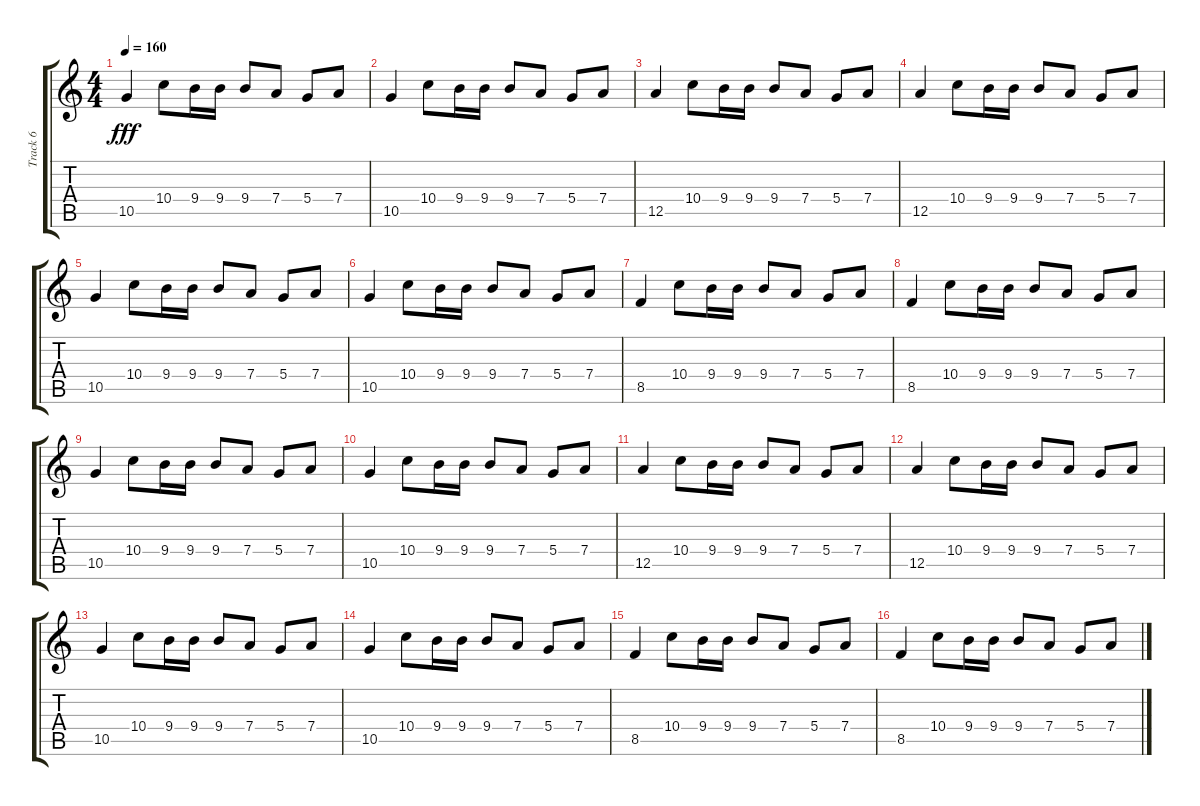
\track ("Track 6" "Track 6") {instrument distortionguitar}
\staff {score tabs}
\tuning (E4 B3 G3 D3 A2 E2) {hide}
\ts (4 4)
\tempo 160
\clef g2
\ks c
10.5.4{dy fff} 10.4.8 9.4.16 9.4.16 9.4.8 7.4.8 5.4.8 7.4.8 |
10.5.4 10.4.8 9.4.16 9.4.16 9.4.8 7.4.8 5.4.8 7.4.8 |
12.5.4 10.4.8 9.4.16 9.4.16 9.4.8 7.4.8 5.4.8 7.4.8 |
12.5.4 10.4.8 9.4.16 9.4.16 9.4.8 7.4.8 5.4.8 7.4.8 |
10.5.4 10.4.8 9.4.16 9.4.16 9.4.8 7.4.8 5.4.8 7.4.8 |
10.5.4 10.4.8 9.4.16 9.4.16 9.4.8 7.4.8 5.4.8 7.4.8 |
8.5.4 10.4.8 9.4.16 9.4.16 9.4.8 7.4.8 5.4.8 7.4.8 |
8.5.4 10.4.8 9.4.16 9.4.16 9.4.8 7.4.8 5.4.8 7.4.8 |
10.5.4 10.4.8 9.4.16 9.4.16 9.4.8 7.4.8 5.4.8 7.4.8 |
10.5.4 10.4.8 9.4.16 9.4.16 9.4.8 7.4.8 5.4.8 7.4.8 |
12.5.4 10.4.8 9.4.16 9.4.16 9.4.8 7.4.8 5.4.8 7.4.8 |
12.5.4 10.4.8 9.4.16 9.4.16 9.4.8 7.4.8 5.4.8 7.4.8 |
10.5.4 10.4.8 9.4.16 9.4.16 9.4.8 7.4.8 5.4.8 7.4.8 |
10.5.4 10.4.8 9.4.16 9.4.16 9.4.8 7.4.8 5.4.8 7.4.8 |
8.5.4 10.4.8 9.4.16 9.4.16 9.4.8 7.4.8 5.4.8 7.4.8 |
8.5.4 10.4.8 9.4.16 9.4.16 9.4.8 7.4.8 5.4.8 7.4.8
